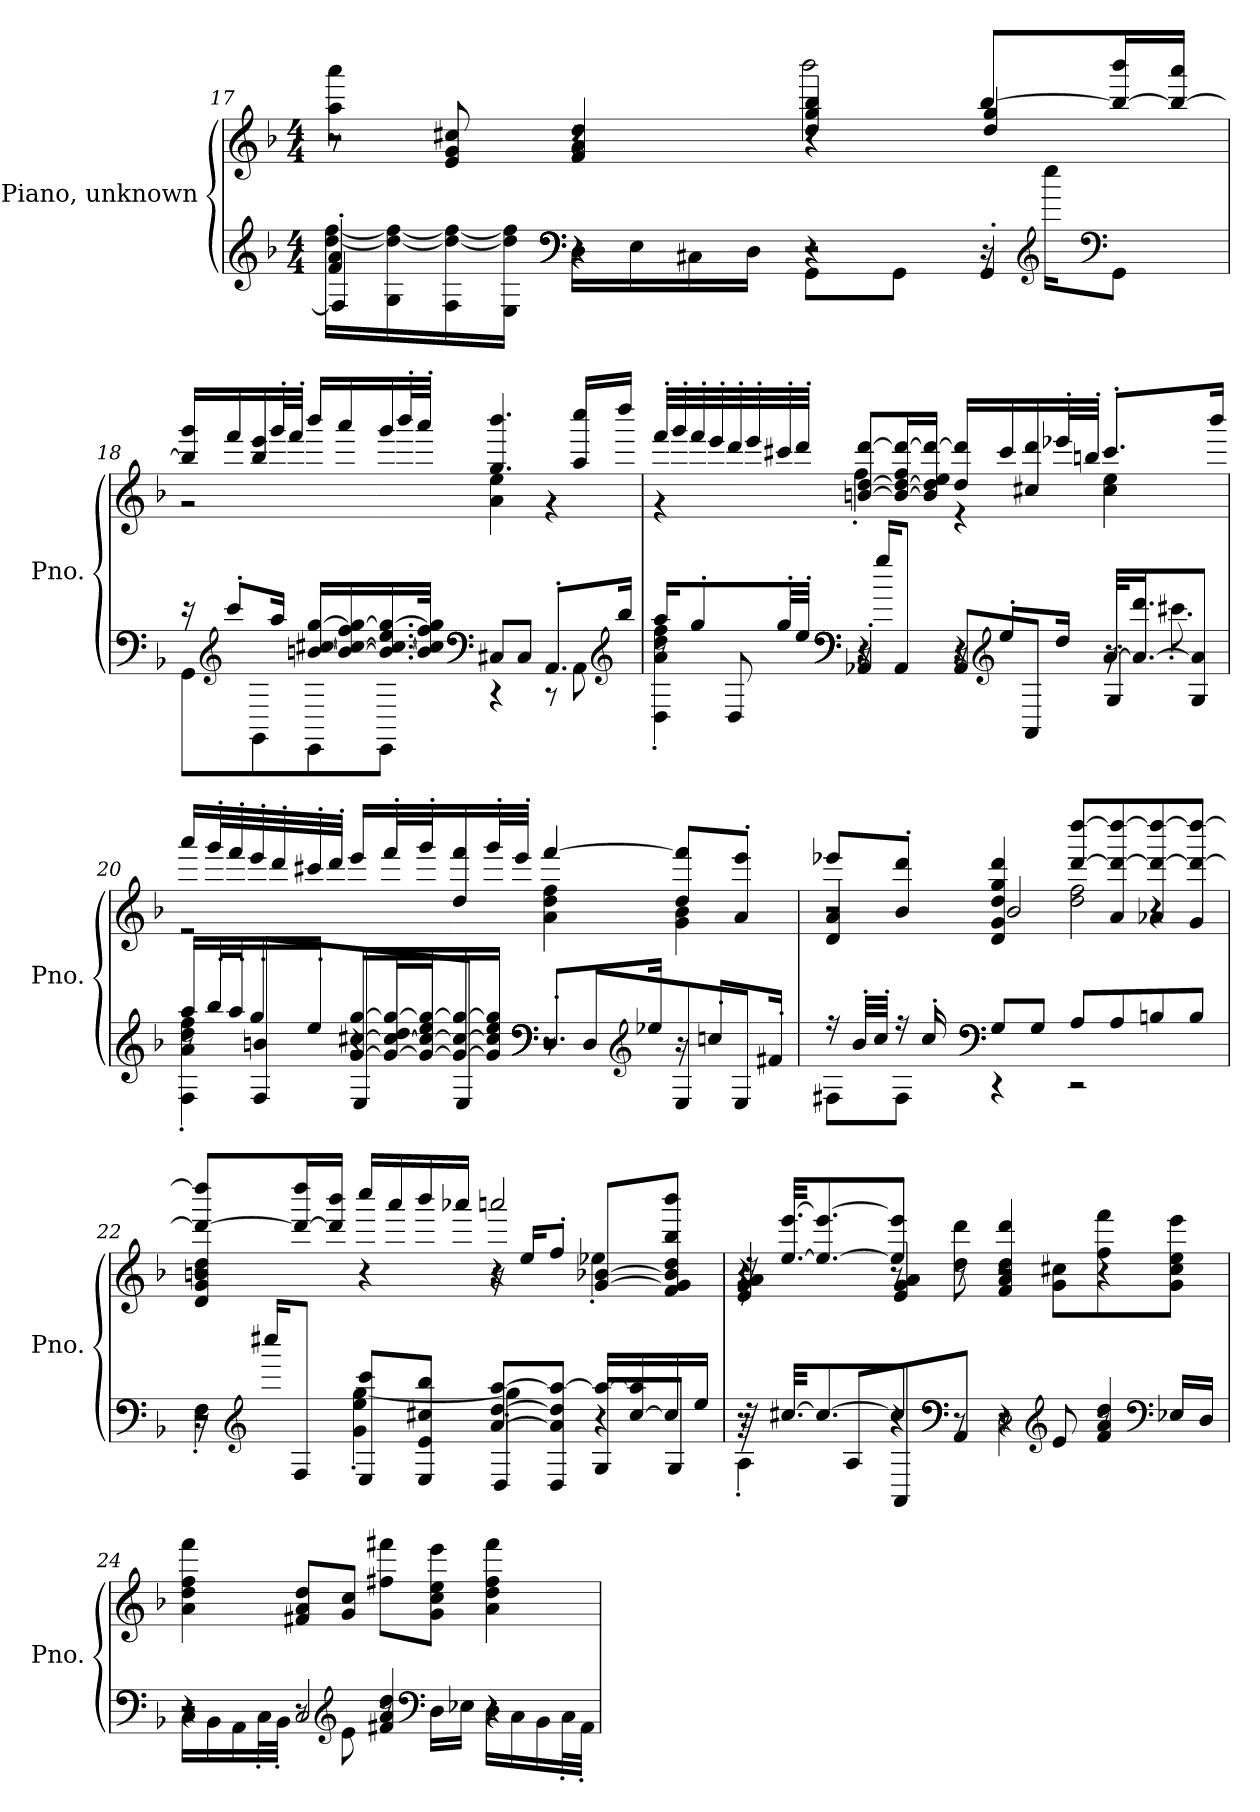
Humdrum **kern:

**kern	**kern
*part1	*part1
*staff2	*staff1
*I"Piano, unknown	*
*I'Pno.	*
!!LO:PB:g=z
*clefG2	*clefG2
*k[b-]	*k[b-]
*M4/4	*M4/4
=17	=17
*^	*^
*	*^	*	*^
4f/' 4a/'	[16dd\ [16ff\LL	4F/]	8r	4aa\ 4aaa\	2r
.	16G\ 16dd\_ 16ff\_	.	.	.	.
.	16F\ 16dd\_ 16ff\_	.	8e/ 8g/ 8cc#X/	.	.
.	16E\ 16dd\] 16ff\]JJ	.	.	.	.
*clefF4	*	*	*	*	*
4r	16D\LL	4r	4f/ 4a/ 4dd/	4r	.
.	16E\	.	.	.	.
.	16C#X\	.	.	.	.
.	16D\JJ	.	.	.	.
2r	8GG\L	4r	4dd/ 4gg/ 4bb-/	2bbb-\	4r
.	8GG\J	.	.	.	.
.	16r	4GG'/	[8bb-/L	.	4dd/ 4gg/
*clefG2	*	*	*	*	*
.	16cccc\KL	.	.	.	.
*clefF4	*	*	*	*	*
.	8GG\J	.	16bb-/_ 16bbb-/L	.	.
.	.	.	16bb-/_ 16aaa/JJ	.	.
*	*v	*v	*	*	*
*	*	*	*v	*v
!!LO:LB:g=z
=18	=18	=18	=18
16r	8GG\L	16bb-/] 16ggg/LL	2r
*clefG2	*	*	*
8ccc'/L	.	16fff/	.
.	8GG\	16bb-/ 16eee/	.
16aa/Jk	.	32ggg'/L	.
.	.	32fff'/JJJ	.
[16bn/ [16cc#X/ [16gg/LL	8EE\	16bbb-/LL	.
16b/_ 16cc#/_ 16ff/ 16gg/_	.	16aaa/	.
16.b/_ 16.cc#/_ 16.ee/ 16.gg/_	8EE\J	16ggg/	.
.	.	32bbb-'/L	.
32b/] 32cc#/] 32ff/ 32gg/]JJk	.	32aaa'/JJJ	.
*clefF4	*	*	*
8C#X/L	4r	4.gg/ 4.bbb-/	4a\ 4ee\
8C#/J	.	.	.
8.AA'/L	8r	.	4r
.	8AA\	16aa/ 16cccc/LL	.
*clefG2	*	*	*
16bb-/Jk	.	16dddd/JJ	.
!!LO:LB:g=z	!!
=19	=19	=19	=19
*	*^	*	*
16aa/KL	4D\' 4a\' 4dd\' 4ff\'	8r	32fff'/LLL	4r
.	.	.	32ggg'/	.
8gg'/	.	.	32fff'/	.
.	.	.	32eee'/	.
.	.	8D/	32ddd'/	.
.	.	.	32eee'/	.
32gg'/LL	.	.	32ccc#X'/	.
32ee'/JJJ	.	.	32ddd'/JJJ	.
*clefF4	*	*	*	*
16r	4r	4AA-X'/	[8bn/ [8dd/ [8ddd/L	4ff'\
16gg/KL	.	.	.	.
8AA-/J	.	.	16b/_ 16dd/_ 16ff/ 16ddd/_L	.
.	.	.	16b/] 16dd/] 16ee/ 16ddd/_JJ	.
16r	4r	8AA-/L	16dd/ 16ddd/]LL	4r
*clefG2	*	*	*	*
8ee'/L	.	.	16ccc#/	.
.	.	8AA-/J	16cc#X/ 16ddd/	.
16dd/Jk	.	.	32eee-X'/L	.
.	.	.	32bbn'/JJJ	.
[32a/KLL	16r	4G'/	8.ccc#'/L	4cc#\ 4ee\
16.a/_ 16.ddd/J	.	.	.	.
.	8.ccc#X'\	.	.	.
8G/ 8a/]J	.	.	.	.
.	.	.	16bbb-/Jk	.
!!LO:LB:g=z	!!
=20	=20	=20	=20	=20
16aa/LL	4F\' 4a\' 4dd\' 4ff\'	8r	16aaa/LL	2r
32bb-'/L	.	.	32ggg'/L	.
32aa'/J	.	.	32fff'/	.
16gg'/	.	8F/ 8bn/L	32eee'/	.
.	.	.	32ddd'/	.
16ee'/JJ	.	.	32ccc#X'/	.
.	.	.	32ddd'/JJJ	.
[16g/ [16cc#X/ [16gg/LL	4r	8E/	16eee/LL	.
32g/_ 32cc#/_ 32dd/ 32gg/_L	.	.	32fff'/L	.
32g/_ 32cc#/_ 32ee/ 32gg/_J	.	.	32ggg'/J	.
16g/_ 16cc#/_ 16gg/_	.	8E/J	16dd/ 16fff/	.
16g/] 16cc#/] 16ee/ 16gg/]JJ	.	.	32ggg'/L	.
.	.	.	32eee'/JJJ	.
*clefF4	*	*	*	*
8.D'/L	2r	8r	[4fff/	4a\ 4dd\ 4ff\
.	.	8D/L	.	.
*clefG2	*	*	*	*
16ee-X/Jk	.	.	.	.
16r	.	8E/	8dd/ 8fff/]L	4g\ 4b-\
8ccn'/L	.	.	.	.
.	.	8E/J	8a/' 8eee/'J	.
16f#X'/Jk	.	.	.	.
*	*v	*v	*	*
!!LO:LB:g=z
=21	=21	=21	=21
*	*	*	*^
16r	8F#X\L	8eee-X/L	2r	4d/ 4a/
32b-'/LLL	.	.	.	.
32cc'/JJJ	.	.	.	.
16r	8F#\J	8b-/' 8ddd/'J	.	.
16cc'/	.	.	.	.
*clefF4	*	*	*	*
8G/L	4r	4d/ 4g/ 4dd/ 4gg/ 4ddd/	.	2b-/
8G/J	.	.	.	.
8A/L	2r	[8ddd/ [8dddd/L	2dd\ 2ff\	.
8A/	.	8a/ 8ddd/_ 8dddd/_	.	.
8Bn/	.	8a-X/ 8ddd/_ 8dddd/_	.	4r
8B/J	.	8g/ 8ddd/_ 8dddd/_J	.	.
=22	=22	=22	=22	=22
*	*^	*	*	*
16r	4F'\	2r	8ddd/_ 8dddd/]L	2r	4d/ 4g/ 4bn/ 4dd/
*clefG2	*	*	*	*	*
16cccc#X/KL	.	.	.	.	.
8F/J	.	.	16ddd/_ 16dddd/L	.	.
.	.	.	16ddd/] 16bbb-/JJ	.	.
8E/ 8ccc/L	4g\' 4ee\' [4gg\'	.	16cccc/LL	.	4r
.	.	.	16aaa/	.	.
8E/ 8e/ 8cc#X/ 8bb-/J	.	.	16bbb-/	.	.
.	.	.	16aaa-X/JJ	.	.
[8a/ [8dd/ [8aa/L	4gg\]	4D'/	16r	4r	2aaan/
.	.	.	16ee/KL	.	.
8D/ 8a/] 8dd/] 8aa/_J	.	.	8ff'/J	.	.
16aa/LL_	4r	8G/L	[8g/ [8b-X/L	4ee-X'\	.
[16cc#/ 16aa/]	.	.	.	.	.
16cc#/]	.	8G/J	8f/ 8g/] 8b-/] 8dd/ 8bb-/ 8bbb-/J	.	.
16ee/JJ	.	.	.	.	.
!!LO:LB:g=z	!!	!!
=23	=23	=23	=23	=23	=23
64r	4A'\	8r	64r	4r	4e/ 4g/ 4a/
[32.cc#X/KKL	.	.	[32.ee/ [32.eee/KKL	.	.
8.cc#/_	.	.	8.ee/_ 8.eee/_	.	.
.	.	8A/L	.	.	.
8cc#/J]	4r	8AA/	8ee/] 8eee/]J	8r	4e/ 4g/ 4a/
*clefF4	*	*	*	*	*
8r	.	8AA/J	8r	8dd\ 8ddd\	.
4r	2D\	8r	2r	8r	4f/ 4a/ 4dd/ 4ddd/
*clefG2	*	*	*	*	*
.	.	8e/	.	8g\ 8cc#X\L	.
4f/ 4a/ 4dd/	.	8r	.	8ff\ 8fff\	4r
*clefF4	*	*	*	*	*
.	.	16E-X/LL	.	8g\ 8cc#\ 8ee\ 8eee\J	.
.	.	16D/JJ	.	.	.
*	*	*	*v	*v	*v
=24	=24	=24	=24
2r	16C\LL	4r	4a\ 4dd\ 4ff\ 4fff\
.	16BB-\	.	.
.	16AA\	.	.
.	32C'\L	.	.
.	32BB-'\JJJ	.	.
.	8r	2C/	8f#X/ 8a/ 8dd/L
*clefG2	*	*	*
.	8e\	.	8g/ 8cc/J
4f#X/ 4a/ 4dd/	8r	.	8ff#X\ 8fff#X\L
*clefF4	*	*	*
.	16D\LL	.	8g\ 8cc\ 8ee\ 8eee\J
.	16E-X\JJ	.	.
4r	16D\LL	4r	4a\ 4dd\ 4ff#\ 4fff#\
.	16C\	.	.
.	16BB-\	.	.
.	32C'\L	.	.
.	32AA'\JJJ	.	.
*v	*v	*v	*
=	=
*-	*-
